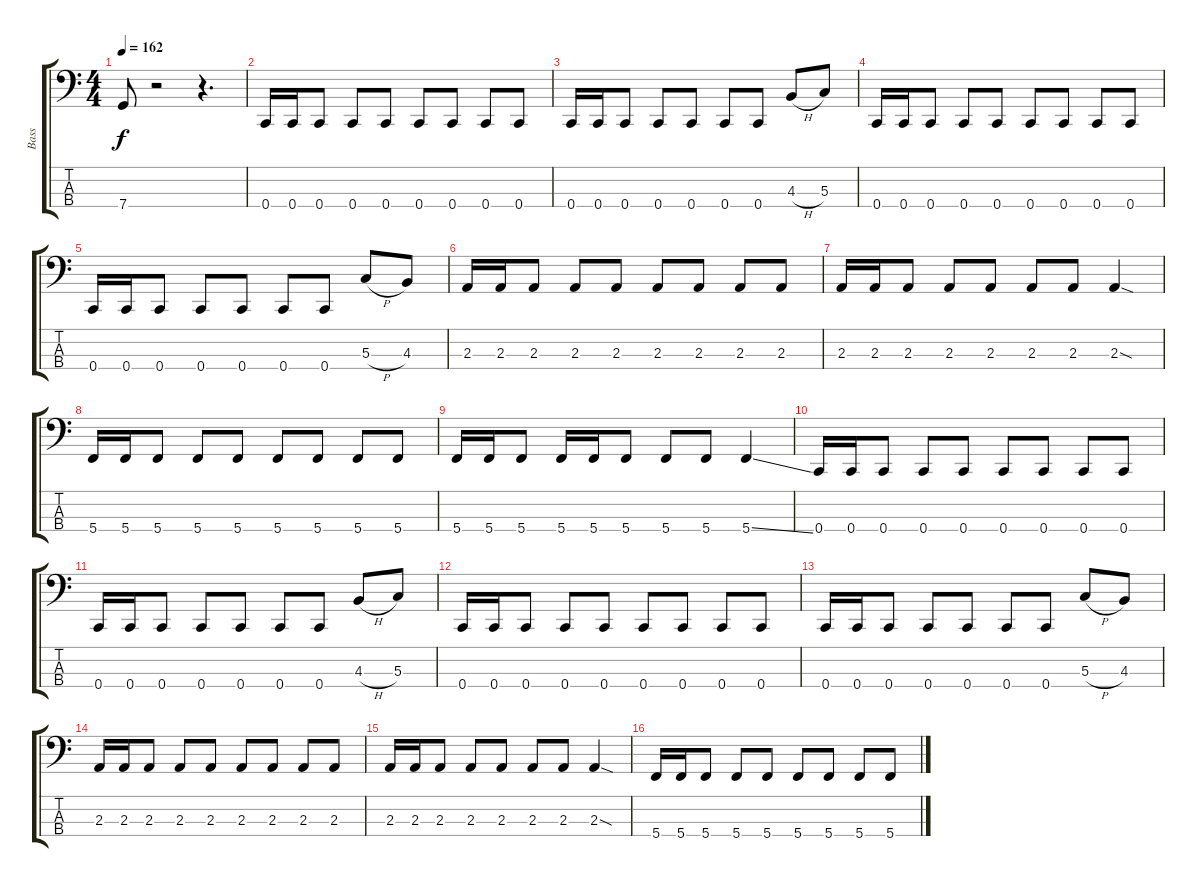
\track ("Bass" "Bass") {instrument electricbasspick}
\staff {score tabs}
\tuning (F2 C2 G1 C1) {hide}
\ts (4 4)
\tempo 162
\clef f4
\ks c
7.4.8{dy f} r.2 r.4{d} |
0.4.16 0.4.16 0.4.8 0.4.8 0.4.8 0.4.8 0.4.8 0.4.8 0.4.8 |
0.4.16 0.4.16 0.4.8 0.4.8 0.4.8 0.4.8 0.4.8 4.3{h}.8 5.3.8 |
0.4.16 0.4.16 0.4.8 0.4.8 0.4.8 0.4.8 0.4.8 0.4.8 0.4.8 |
0.4.16 0.4.16 0.4.8 0.4.8 0.4.8 0.4.8 0.4.8 5.3{h}.8 4.3.8 |
2.3.16 2.3.16 2.3.8 2.3.8 2.3.8 2.3.8 2.3.8 2.3.8 2.3.8 |
2.3.16 2.3.16 2.3.8 2.3.8 2.3.8 2.3.8 2.3.8 2.3{sod}.4 |
5.4.16 5.4.16 5.4.8 5.4.8 5.4.8 5.4.8 5.4.8 5.4.8 5.4.8 |
5.4.16 5.4.16 5.4.8 5.4.16 5.4.16 5.4.8 5.4.8 5.4.8 5.4{ss}.4 |
0.4.16 0.4.16 0.4.8 0.4.8 0.4.8 0.4.8 0.4.8 0.4.8 0.4.8 |
0.4.16 0.4.16 0.4.8 0.4.8 0.4.8 0.4.8 0.4.8 4.3{h}.8 5.3.8 |
0.4.16 0.4.16 0.4.8 0.4.8 0.4.8 0.4.8 0.4.8 0.4.8 0.4.8 |
0.4.16 0.4.16 0.4.8 0.4.8 0.4.8 0.4.8 0.4.8 5.3{h}.8 4.3.8 |
2.3.16 2.3.16 2.3.8 2.3.8 2.3.8 2.3.8 2.3.8 2.3.8 2.3.8 |
2.3.16 2.3.16 2.3.8 2.3.8 2.3.8 2.3.8 2.3.8 2.3{sod}.4 |
5.4.16 5.4.16 5.4.8 5.4.8 5.4.8 5.4.8 5.4.8 5.4.8 5.4.8
